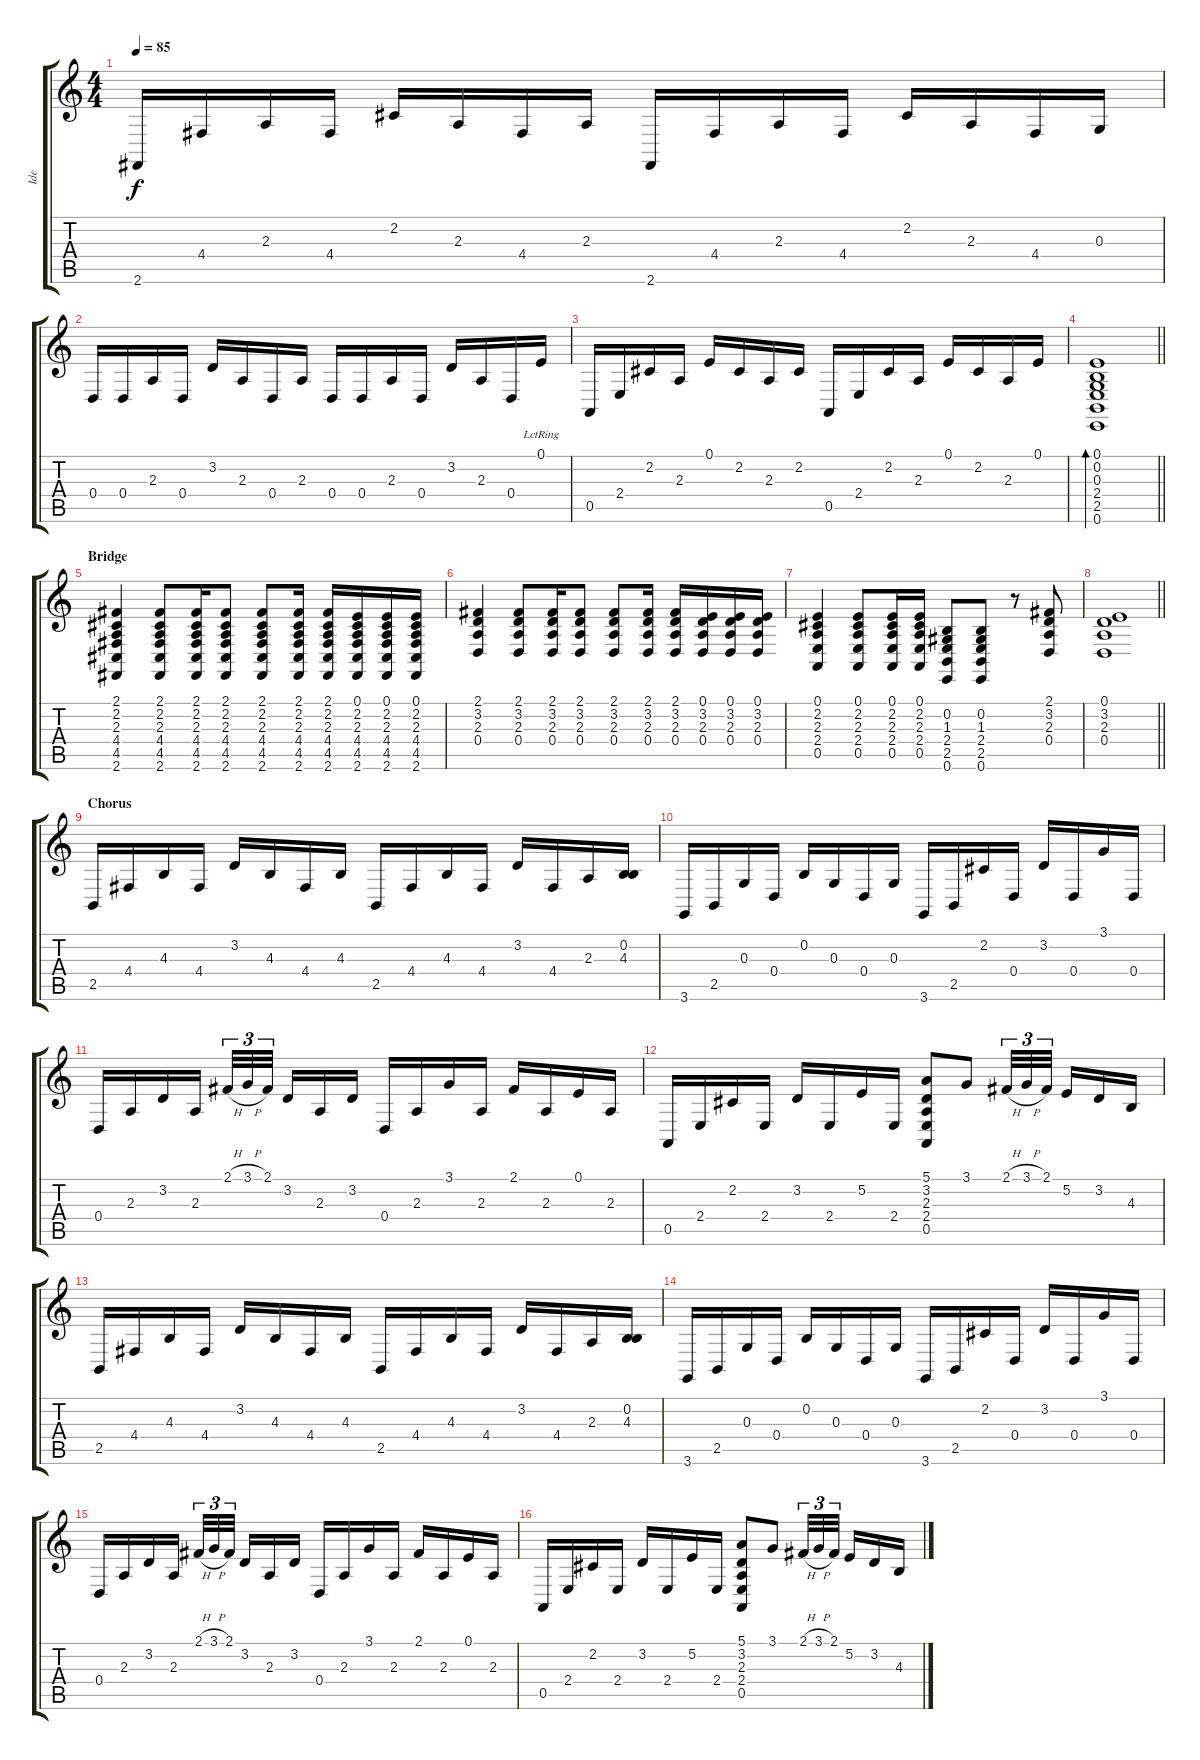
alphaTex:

\track ("Ide" "Ide") {instrument brightacousticpiano}
\staff {score tabs}
\tuning (E4 B3 G3 D3 A2 E2) {hide}
\ts (4 4)
\tempo 85
\clef g2
\ks c
2.6.16{dy f} 4.4.16 2.3.16 4.4.16 2.2.16 2.3.16 4.4.16 2.3.16 2.6.16 4.4.16 2.3.16 4.4.16 2.2.16 2.3.16 4.4.16 0.3.16 |
0.4.16 0.4.16 2.3.16 0.4.16 3.2.16 2.3.16 0.4.16 2.3.16 0.4.16 0.4.16 2.3.16 0.4.16 3.2.16 2.3.16 0.4.16 0.1{lr}.16 |
0.5.16 2.4.16 2.2.16 2.3.16 0.1.16 2.2.16 2.3.16 2.2.16 0.5.16 2.4.16 2.2.16 2.3.16 0.1.16 2.2.16 2.3.16 0.1.16 |
\barLineRight lightlight
(0.1 0.2 0.3 2.4 2.5 0.6).1{bd 30} |
\section ("" "Bridge")
(2.1 2.2 2.3 4.4 4.5 2.6).4 (2.1 2.2 2.3 4.4 4.5 2.6).8 (2.1 2.2 2.3 4.4 4.5 2.6).16 (2.1 2.2 2.3 4.4 4.5 2.6).8 (2.1 2.2 2.3 4.4 4.5 2.6).8 (2.1 2.2 2.3 4.4 4.5 2.6).16 (2.1 2.2 2.3 4.4 4.5 2.6).16 (0.1 2.2 2.3 4.4 4.5 2.6).16 (0.1 2.2 2.3 4.4 4.5 2.6).16 (0.1 2.2 2.3 4.4 4.5 2.6).16 |
(2.1 3.2 2.3 0.4).4 (2.1 3.2 2.3 0.4).8 (2.1 3.2 2.3 0.4).16 (2.1 3.2 2.3 0.4).8 (2.1 3.2 2.3 0.4).8 (2.1 3.2 2.3 0.4).16 (2.1 3.2 2.3 0.4).16 (0.1 3.2 2.3 0.4).16 (0.1 3.2 2.3 0.4).16 (0.1 3.2 2.3 0.4).16 |
(0.1 2.2 2.3 2.4 0.5).4 (0.1 2.2 2.3 2.4 0.5).8 (0.1 2.2 2.3 2.4 0.5).16 (0.1 2.2 2.3 2.4 0.5).16 (0.2 1.3 2.4 2.5 0.6).8 (0.2 1.3 2.4 2.5 0.6).8 r.8 (2.1 3.2 2.3 0.4).8 |
\barLineRight lightlight
(0.1 3.2 2.3 0.4).1 |
\section ("" "Chorus")
2.5.16 4.4.16 4.3.16 4.4.16 3.2.16 4.3.16 4.4.16 4.3.16 2.5.16 4.4.16 4.3.16 4.4.16 3.2.16 4.4.16 2.3.16 (0.2 4.3).16 |
3.6.16 2.5.16 0.3.16 0.4.16 0.2.16 0.3.16 0.4.16 0.3.16 3.6.16 2.5.16 2.2.16 0.4.16 3.2.16 0.4.16 3.1.16 0.4.16 |
0.4.16 2.3.16 3.2.16 2.3.16 2.1{h}.32{tu (3 2)} 3.1{h}.32{tu (3 2)} 2.1.32{tu (3 2) beam splitsecondary} 3.2.16 2.3.16 3.2.16 0.4.16 2.3.16 3.1.16 2.3.16 2.1.16 2.3.16 0.1.16 2.3.16 |
0.5.16 2.4.16 2.2.16 2.4.16 3.2.16 2.4.16 5.2.16 2.4.16 (5.1 3.2 2.3 2.4 0.5).8 3.1.8 2.1{h}.32{tu (3 2)} 3.1{h}.32{tu (3 2)} 2.1.32{tu (3 2) beam splitsecondary} 5.2.16 3.2.16 4.3.16 |
2.5.16 4.4.16 4.3.16 4.4.16 3.2.16 4.3.16 4.4.16 4.3.16 2.5.16 4.4.16 4.3.16 4.4.16 3.2.16 4.4.16 2.3.16 (0.2 4.3).16 |
3.6.16 2.5.16 0.3.16 0.4.16 0.2.16 0.3.16 0.4.16 0.3.16 3.6.16 2.5.16 2.2.16 0.4.16 3.2.16 0.4.16 3.1.16 0.4.16 |
0.4.16 2.3.16 3.2.16 2.3.16 2.1{h}.32{tu (3 2)} 3.1{h}.32{tu (3 2)} 2.1.32{tu (3 2) beam splitsecondary} 3.2.16 2.3.16 3.2.16 0.4.16 2.3.16 3.1.16 2.3.16 2.1.16 2.3.16 0.1.16 2.3.16 |
0.5.16 2.4.16 2.2.16 2.4.16 3.2.16 2.4.16 5.2.16 2.4.16 (5.1 3.2 2.3 2.4 0.5).8 3.1.8 2.1{h}.32{tu (3 2)} 3.1{h}.32{tu (3 2)} 2.1.32{tu (3 2) beam splitsecondary} 5.2.16 3.2.16 4.3.16
